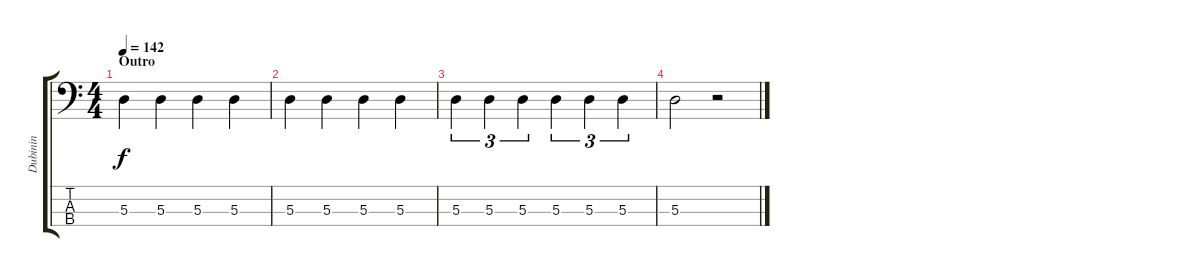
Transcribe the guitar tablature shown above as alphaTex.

\track ("Dubinin" "Dubinin") {instrument electricbassfinger}
\staff {score tabs}
\tuning (G2 D2 A1 E1) {hide}
\ts (4 4)
\section ("" "Outro")
\tempo 142
\clef f4
\ks c
5.3.4{dy f} 5.3.4 5.3.4 5.3.4 |
5.3.4 5.3.4 5.3.4 5.3.4 |
5.3.4{tu (3 2)} 5.3.4{tu (3 2)} 5.3.4{tu (3 2)} 5.3.4{tu (3 2)} 5.3.4{tu (3 2)} 5.3.4{tu (3 2)} |
5.3.2 r.2
